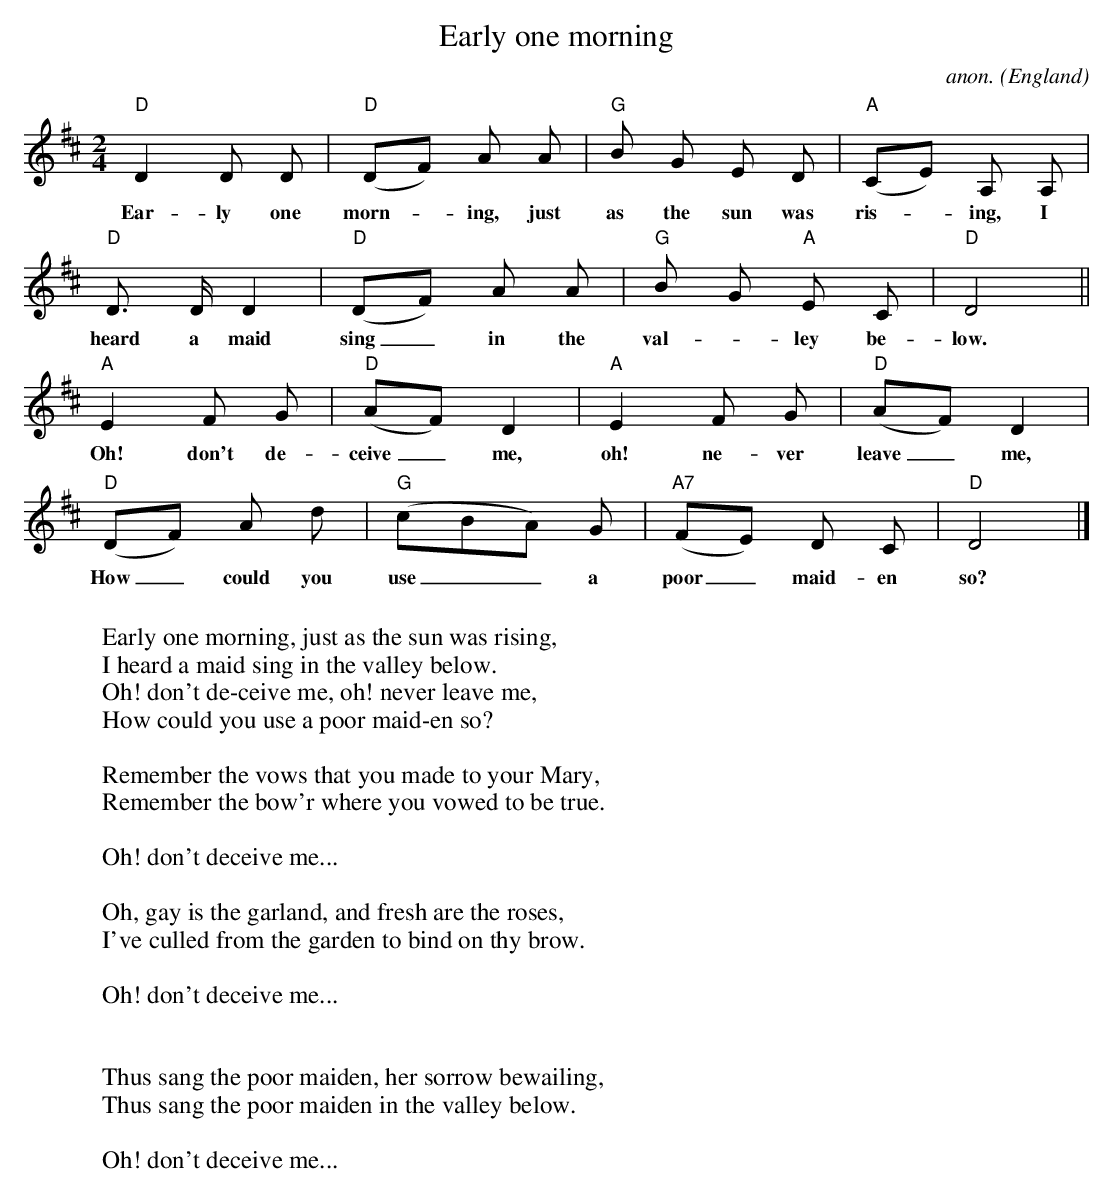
X:1
T:Early one morning
C:anon.
O:England
M:2/4
L:1/8
K:D
"D"D2 D D|"D"(DF) A A|"G"B G E D|"A"(CE) A, A,|
w:Ear-ly one morn-_ing, just as the sun was ris-_ing, I
"D"D> D D2|"D"(DF) A A|"G"B G "A"E C|"D"D4||
w:heard a maid sing_ in the val-_ley be-low.
"A"E2 F G|"D"(AF) D2|"A"E2 F G|"D"(AF) D2|
w:Oh! don't de-ceive_ me, oh! ne-ver leave_ me,
"D"(DF) A d|"G"(cBA) G|"A7"(FE) D C|"D"D4|]
w:How_ could you use__ a poor_ maid-en so?
W:
W:Early one morning, just as the sun was rising,
W:I heard a maid sing in the valley below.
W:Oh! don't de-ceive me, oh! never leave me,
W:How could you use a poor maid-en so?
W:
W:Remember the vows that you made to your Mary,
W:Remember the bow'r where you vowed to be true.
W:
W:Oh! don't deceive me...
W:
W:Oh, gay is the garland, and fresh are the roses,
W:I've culled from the garden to bind on thy brow.
W:
W:Oh! don't deceive me...
W:
W:
W:Thus sang the poor maiden, her sorrow bewailing,
W:Thus sang the poor maiden in the valley below.
W:
W:Oh! don't deceive me...
